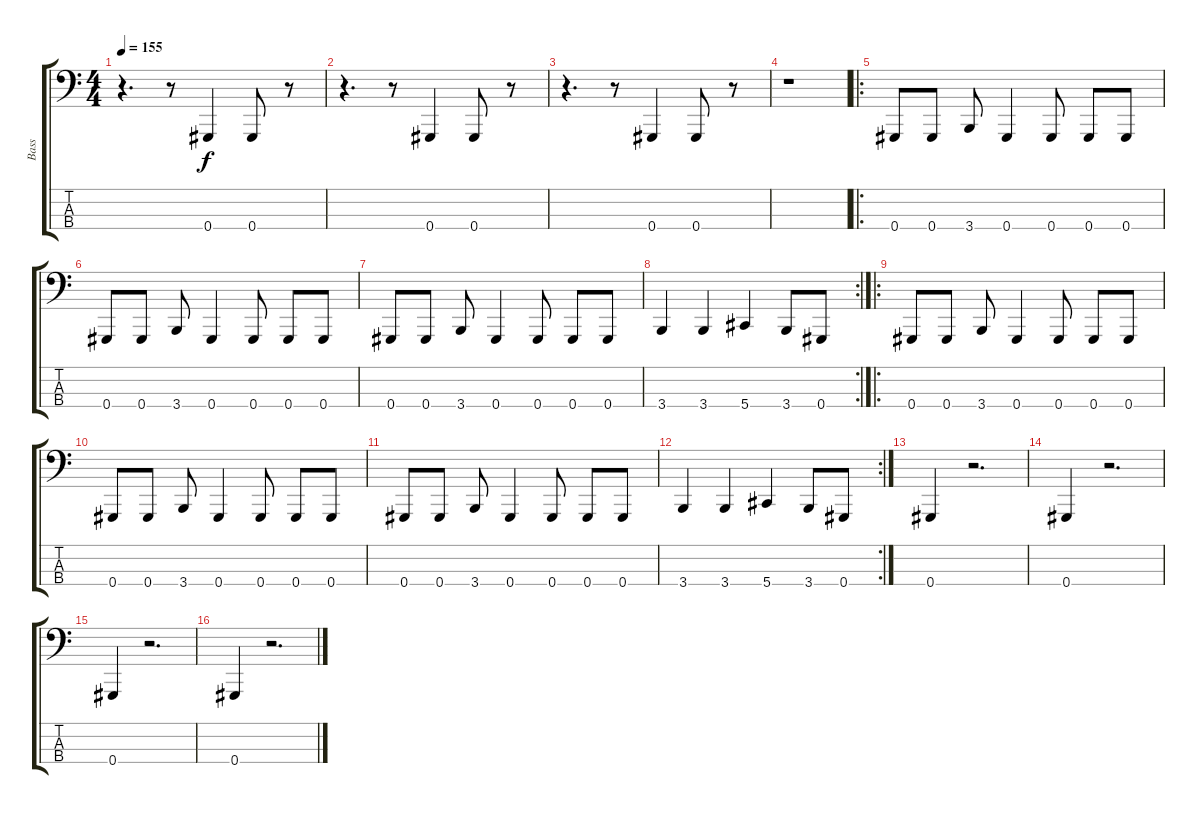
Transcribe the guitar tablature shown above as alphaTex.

\track ("Bass" "Bass") {instrument electricbassfinger}
\staff {score tabs}
\tuning (Db2 Ab1 Eb1 Ab0) {hide}
\ts (4 4)
\tempo 155
\clef f4
\ks c
r.4{d dy f} r.8 0.4.4 0.4.8 r.8 |
r.4{d} r.8 0.4.4 0.4.8 r.8 |
r.4{d} r.8 0.4.4 0.4.8 r.8 |
r.1 |
\ro
0.4.8 0.4.8 3.4.8 0.4.4 0.4.8 0.4.8 0.4.8 |
0.4.8 0.4.8 3.4.8 0.4.4 0.4.8 0.4.8 0.4.8 |
0.4.8 0.4.8 3.4.8 0.4.4 0.4.8 0.4.8 0.4.8 |
\rc 2
3.4.4 3.4.4 5.4.4 3.4.8 0.4.8 |
\ro
0.4.8 0.4.8 3.4.8 0.4.4 0.4.8 0.4.8 0.4.8 |
0.4.8 0.4.8 3.4.8 0.4.4 0.4.8 0.4.8 0.4.8 |
0.4.8 0.4.8 3.4.8 0.4.4 0.4.8 0.4.8 0.4.8 |
\rc 2
3.4.4 3.4.4 5.4.4 3.4.8 0.4.8 |
0.4.4 r.2{d} |
0.4.4 r.2{d} |
0.4.4 r.2{d} |
0.4.4 r.2{d}
